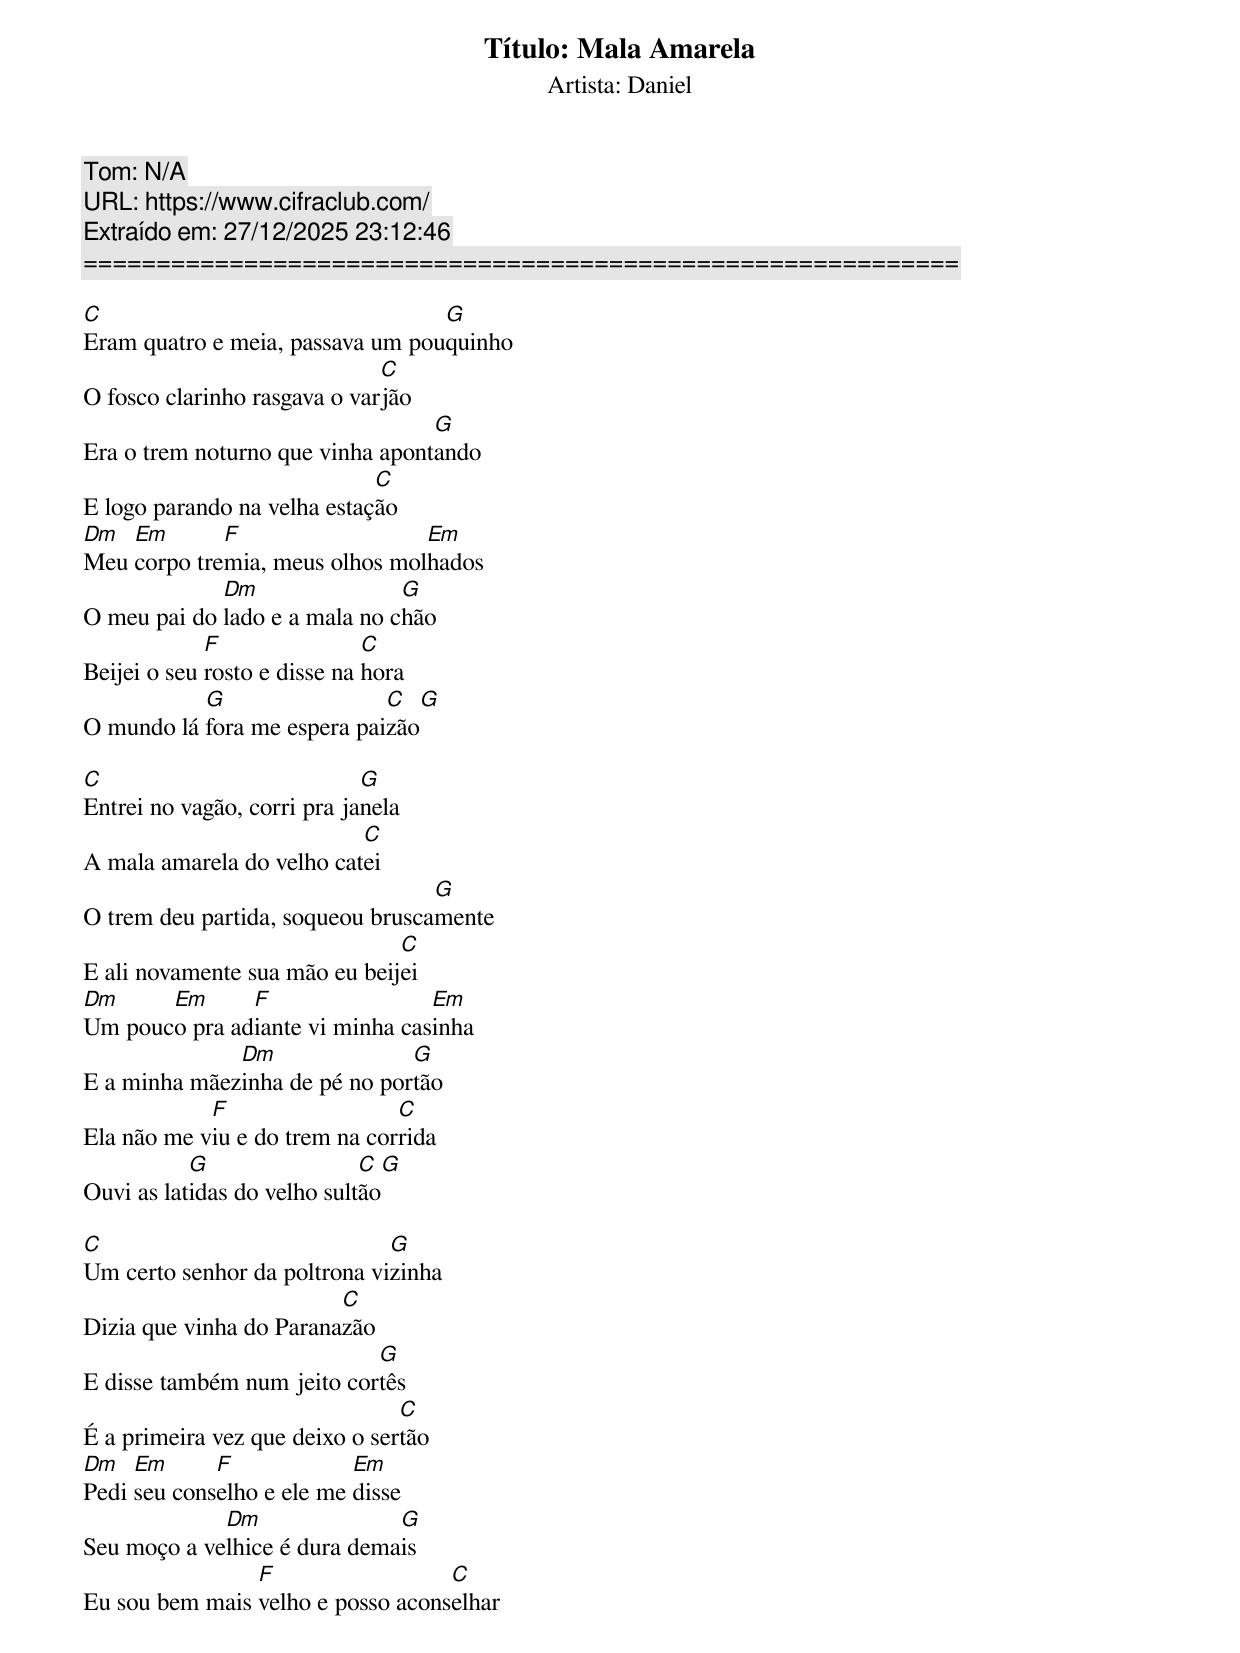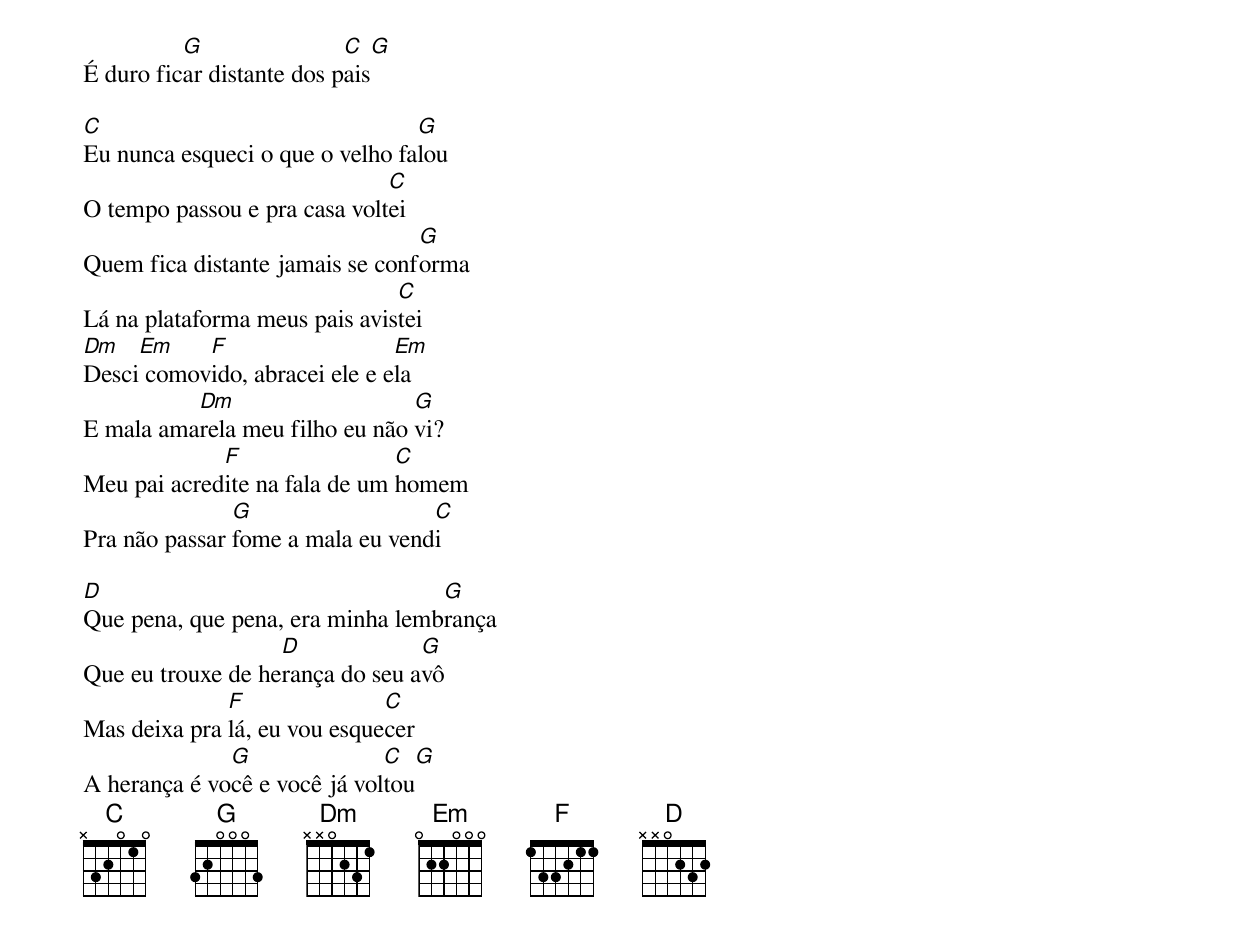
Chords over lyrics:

Título: Mala Amarela
Artista: Daniel
Tom: N/A
URL: https://www.cifraclub.com/
Extraído em: 27/12/2025 23:12:46
============================================================

C                                 G
Eram quatro e meia, passava um pouquinho
                              C
O fosco clarinho rasgava o varjão
                                  G
Era o trem noturno que vinha apontando
                             C
E logo parando na velha estação
Dm  Em       F                  Em
Meu corpo tremia, meus olhos molhados
             Dm                G
O meu pai do lado e a mala no chão
             F                C
Beijei o seu rosto e disse na hora
           G                 C   G
O mundo lá fora me espera paizão

C                            G
Entrei no vagão, corri pra janela
                           C
A mala amarela do velho catei
                                  G
O trem deu partida, soqueou bruscamente
                               C
E ali novamente sua mão eu beijei
Dm     Em      F                 Em
Um pouco pra adiante vi minha casinha
              Dm               G
E a minha mãezinha de pé no portão
            F                  C
Ela não me viu e do trem na corrida
           G                 C   G
Ouvi as latidas do velho sultão

C                             G
Um certo senhor da poltrona vizinha
                         C
Dizia que vinha do Paranazão
                            G
E disse também num jeito cortês
                                C
É a primeira vez que deixo o sertão
Dm   Em      F             Em
Pedi seu conselho e ele me disse
             Dm               G
Seu moço a velhice é dura demais
                F                  C
Eu sou bem mais velho e posso aconselhar
          G                C    G
É duro ficar distante dos pais

C                                G
Eu nunca esqueci o que o velho falou
                              C
O tempo passou e pra casa voltei
                                 G
Quem fica distante jamais se conforma
                               C
Lá na plataforma meus pais avistei
Dm   Em    F                   Em
Desci comovido, abracei ele e ela
          Dm                    G
E mala amarela meu filho eu não vi?
             F                 C
Meu pai acredite na fala de um homem
               G                  C
Pra não passar fome a mala eu vendi

D                                 G
Que pena, que pena, era minha lembrança
                   D             G
Que eu trouxe de herança do seu avô
              F               C
Mas deixa pra lá, eu vou esquecer
              G               C   G
A herança é você e você já voltou
